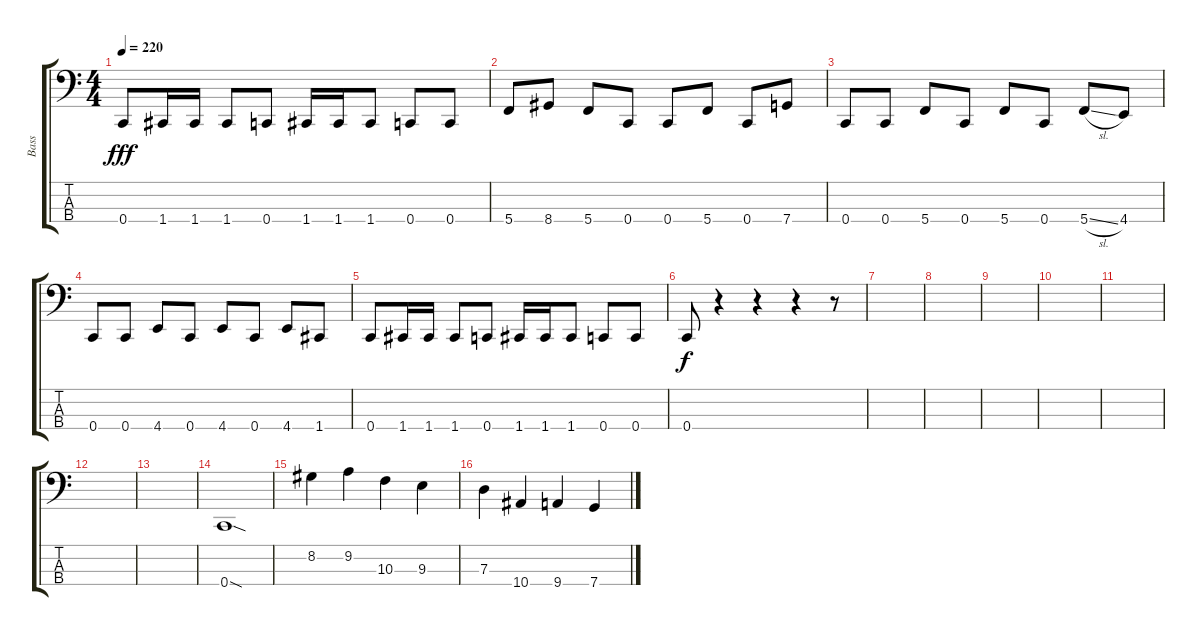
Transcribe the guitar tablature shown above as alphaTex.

\track ("Bass" "Bass") {instrument electricbassfinger}
\staff {score tabs}
\tuning (F2 C2 G1 C1) {hide}
\ts (4 4)
\tempo 220
\clef f4
\ks c
0.4.8{dy fff} 1.4.16 1.4.16 1.4.8 0.4.8 1.4.16 1.4.16 1.4.8 0.4.8 0.4.8 |
5.4.8 8.4.8 5.4.8 0.4.8 0.4.8 5.4.8 0.4.8 7.4.8 |
0.4.8 0.4.8 5.4.8 0.4.8 5.4.8 0.4.8 5.4{sl}.8 4.4.8 |
0.4.8 0.4.8 4.4.8 0.4.8 4.4.8 0.4.8 4.4.8 1.4.8 |
0.4.8 1.4.16 1.4.16 1.4.8 0.4.8 1.4.16 1.4.16 1.4.8 0.4.8 0.4.8 |
0.4.8{dy f} r.4 r.4 r.4 r.8 |
|
|
|
|
|
|
|
0.4{sod}.1 |
8.2.4 9.2.4 10.3.4 9.3.4 |
7.3.4 10.4.4 9.4.4 7.4.4
